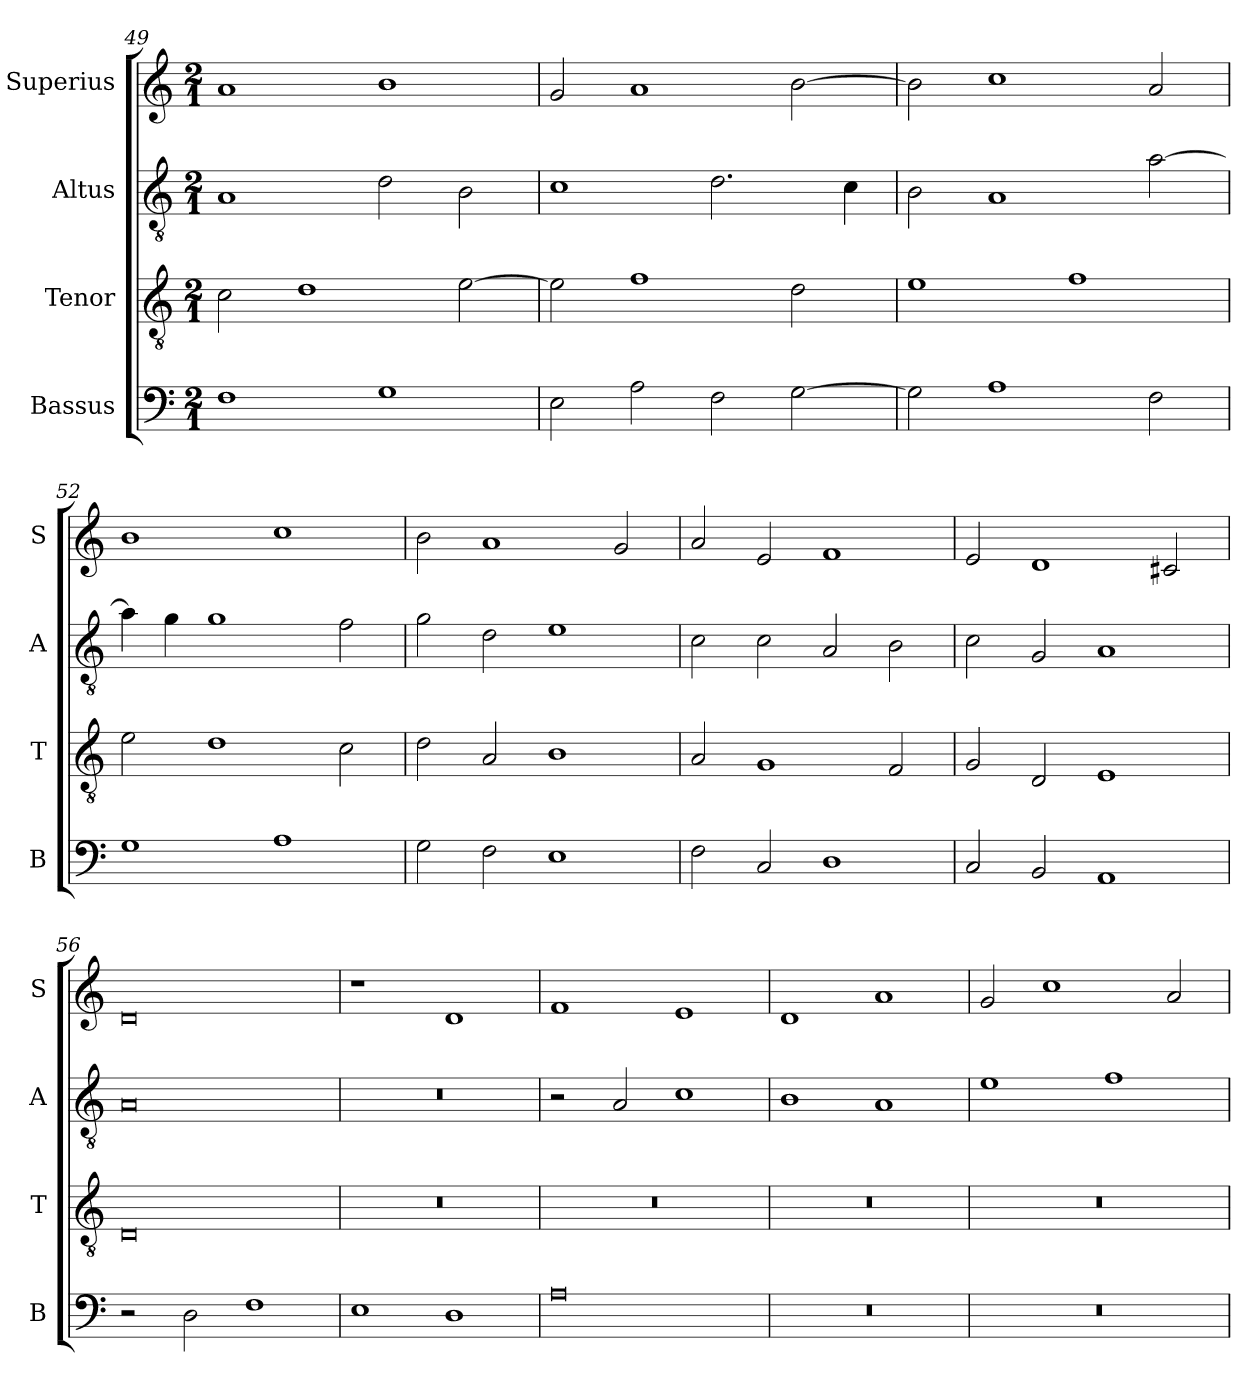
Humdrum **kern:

**kern	**kern	**kern	**kern
*part4	*part3	*part2	*part1
*staff4	*staff3	*staff2	*staff1
*I"Bassus	*I"Tenor	*I"Altus	*I"Superius
*I'B	*I'T	*I'A	*I'S
*clefF4	*clefGv2	*clefGv2	*clefG2
*k[]	*k[]	*k[]	*k[]
*M2/1	*M2/1	*M2/1	*M2/1
=49	=49	=49	=49
1F	2c\	1A	1a
.	1d	.	.
1G	.	2d\	1b
.	[2e\	2B\	.
=50	=50	=50	=50
2E\	2e\]	1c	2g/
2A\	1f	.	1a
2F\	.	2.d\	.
[2G\	2d\	.	[2b\
.	.	4c\	.
=51	=51	=51	=51
2G\]	1e	2B\	2b\]
1A	.	1A	1cc
.	1f	.	.
2F\	.	[2a\	2a/
=52	=52	=52	=52
1G	2e\	4a\]	1b
.	.	4g\	.
.	1d	1g	.
1A	.	.	1cc
.	2c\	2f\	.
=53	=53	=53	=53
2G\	2d\	2g\	2b\
2F\	2A/	2d\	1a
1E	1B	1e	.
.	.	.	2g/
=54	=54	=54	=54
2F\	2A/	2c\	2a/
2C/	1G	2c\	2e/
1D	.	2A/	1f
.	2F/	2B\	.
=55	=55	=55	=55
2C/	2G/	2c\	2e/
2BB/	2D/	2G/	1d
1AA	1E	1A	.
.	.	.	2c#X/
=56	=56	=56	=56
2r	0D	0A	0d
2D\	.	.	.
1F	.	.	.
=57	=57	=57	=57
1E	0r	0r	1r
1D	.	.	1d
=58	=58	=58	=58
0A	0r	2r	1f
.	.	2A/	.
.	.	1c	1e
=59	=59	=59	=59
0r	0r	1B	1d
.	.	1A	1a
=60	=60	=60	=60
0r	0r	1e	2g/
.	.	.	1cc
.	.	1f	.
.	.	.	2a/
=	=	=	=
*-	*-	*-	*-
